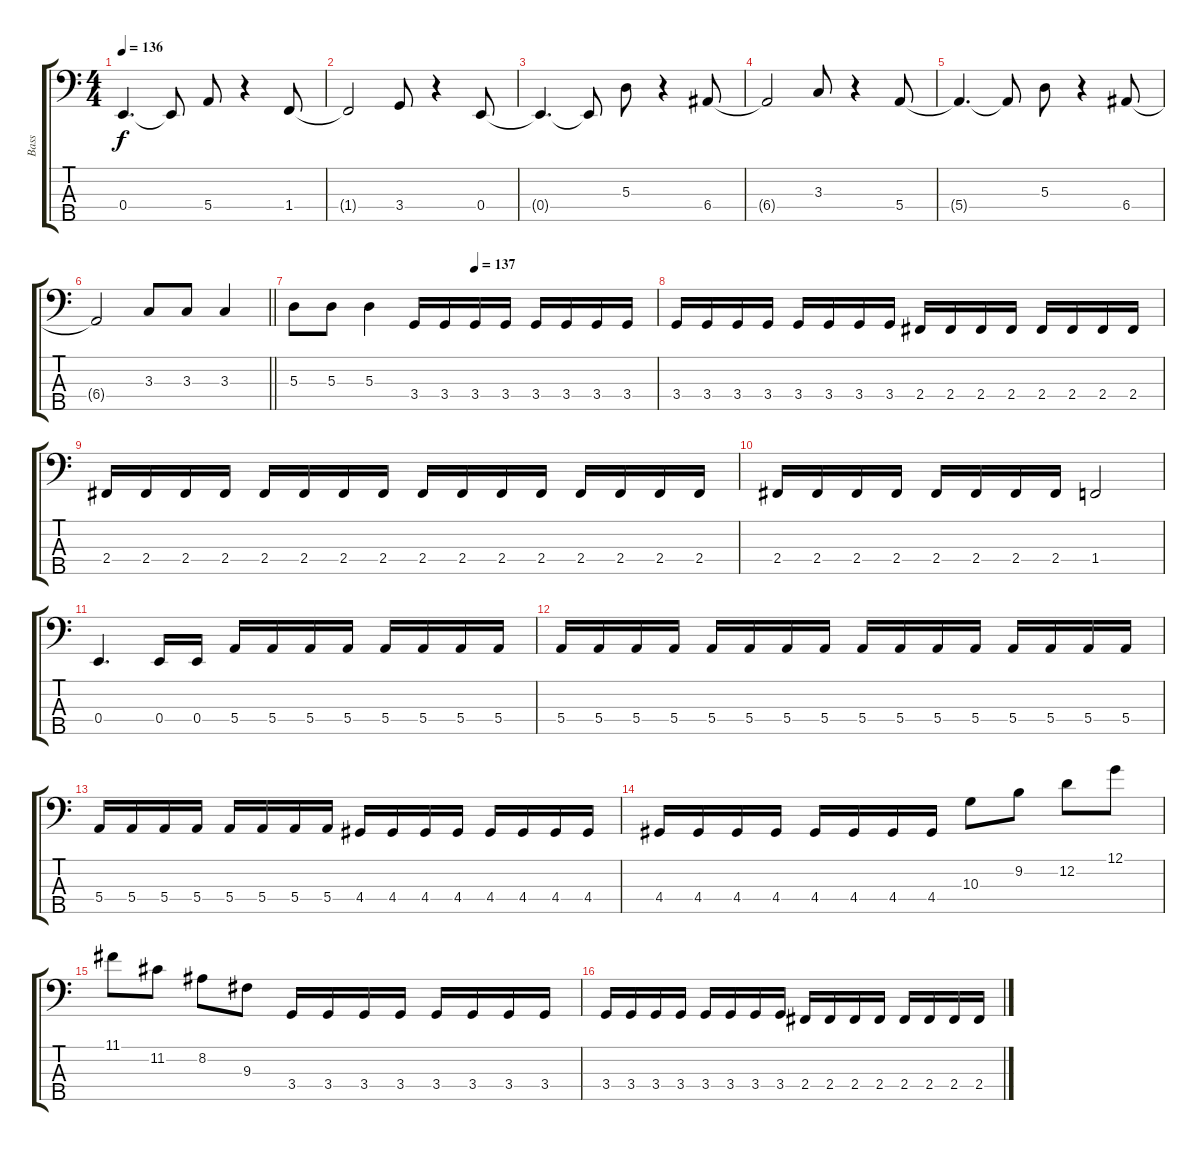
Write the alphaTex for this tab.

\track ("Bass" "Bass") {instrument electricbasspick}
\staff {score tabs}
\tuning (G2 D2 A1 E1 B0) {hide}
\ts (4 4)
\tempo 136
\clef f4
\ks c
0.4{t}.4{d dy f} 0.4{t}.8 5.4.8 r.4 1.4.8 |
1.4{t}.2 3.4.8 r.4 0.4.8 |
0.4{t}.4{d} 0.4{t}.8 5.3.8 r.4 6.4.8 |
6.4{t}.2 3.3.8 r.4 5.4.8 |
5.4{t}.4{d} 5.4{t}.8 5.3.8 r.4 6.4.8 |
\barLineRight lightlight
6.4{t}.2 3.3.8 3.3.8 3.3.4 |
\section ("" "")
\tempo (137 0.5)
5.3.8 5.3.8 5.3.4 3.4.16 3.4.16 3.4.16 3.4.16 3.4.16 3.4.16 3.4.16 3.4.16 |
3.4.16 3.4.16 3.4.16 3.4.16 3.4.16 3.4.16 3.4.16 3.4.16 2.4.16 2.4.16 2.4.16 2.4.16 2.4.16 2.4.16 2.4.16 2.4.16 |
2.4.16 2.4.16 2.4.16 2.4.16 2.4.16 2.4.16 2.4.16 2.4.16 2.4.16 2.4.16 2.4.16 2.4.16 2.4.16 2.4.16 2.4.16 2.4.16 |
2.4.16 2.4.16 2.4.16 2.4.16 2.4.16 2.4.16 2.4.16 2.4.16 1.4.2 |
0.4.4{d} 0.4.16 0.4.16 5.4.16 5.4.16 5.4.16 5.4.16 5.4.16 5.4.16 5.4.16 5.4.16 |
5.4.16 5.4.16 5.4.16 5.4.16 5.4.16 5.4.16 5.4.16 5.4.16 5.4.16 5.4.16 5.4.16 5.4.16 5.4.16 5.4.16 5.4.16 5.4.16 |
5.4.16 5.4.16 5.4.16 5.4.16 5.4.16 5.4.16 5.4.16 5.4.16 4.4.16 4.4.16 4.4.16 4.4.16 4.4.16 4.4.16 4.4.16 4.4.16 |
4.4.16 4.4.16 4.4.16 4.4.16 4.4.16 4.4.16 4.4.16 4.4.16 10.3.8 9.2.8 12.2.8 12.1.8 |
11.1.8 11.2.8 8.2.8 9.3.8 3.4.16 3.4.16 3.4.16 3.4.16 3.4.16 3.4.16 3.4.16 3.4.16 |
3.4.16 3.4.16 3.4.16 3.4.16 3.4.16 3.4.16 3.4.16 3.4.16 2.4.16 2.4.16 2.4.16 2.4.16 2.4.16 2.4.16 2.4.16 2.4.16
